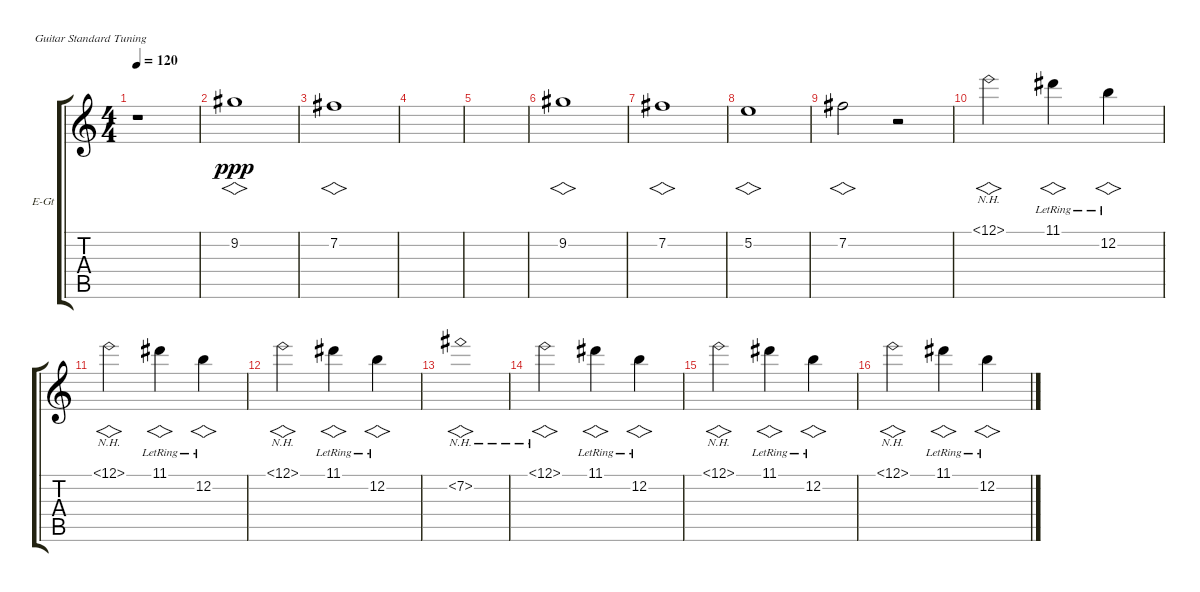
\defaultSystemsLayout 4
\bracketExtendMode groupsimilarinstruments
\firstSystemTrackNameOrientation horizontal
\otherSystemsTrackNameOrientation horizontal
\track ("Guitar 2" "E-Gt") {instrument electricguitarclean}
\staff {score tabs}
\tuning (E4 B3 G3 D3 A2 E2)
\ts (4 4)
\tempo 120
\clef g2
\scale
0.333333
\ks c
r.1{dy ppp} |
\scale
0.333333 9.2.1{vs} |
\scale
0.333333 7.2.1{vs} |
\scale
0.333333 |
\scale
0.333333 |
\scale
0.333333 9.2.1{vs} |
\scale
0.333333 7.2.1{vs} |
\scale
0.333333 5.2.1{vs} |
\scale
0.333333 7.2.2{vs} r.2 |
\scale
0.333333 12.1{nh}.2{vs} 11.1{lr}.4{vs} 12.2{lr}.4{vs} |
\scale
0.333333 12.1{nh}.2{vs} 11.1{lr}.4{vs} 12.2{lr}.4{vs} |
\scale
0.333333 12.1{nh}.2{vs} 11.1{lr}.4{vs} 12.2{lr}.4{vs} |
\scale
0.333333 7.2{nh}.1{vs} |
\scale
0.333333 12.1{nh}.2{vs} 11.1{lr}.4{vs} 12.2{lr}.4{vs} |
\scale
0.333333 12.1{nh}.2{vs} 11.1{lr}.4{vs} 12.2{lr}.4{vs} |
\scale
0.333333 12.1{nh}.2{vs} 11.1{lr}.4{vs} 12.2{lr}.4{vs}
